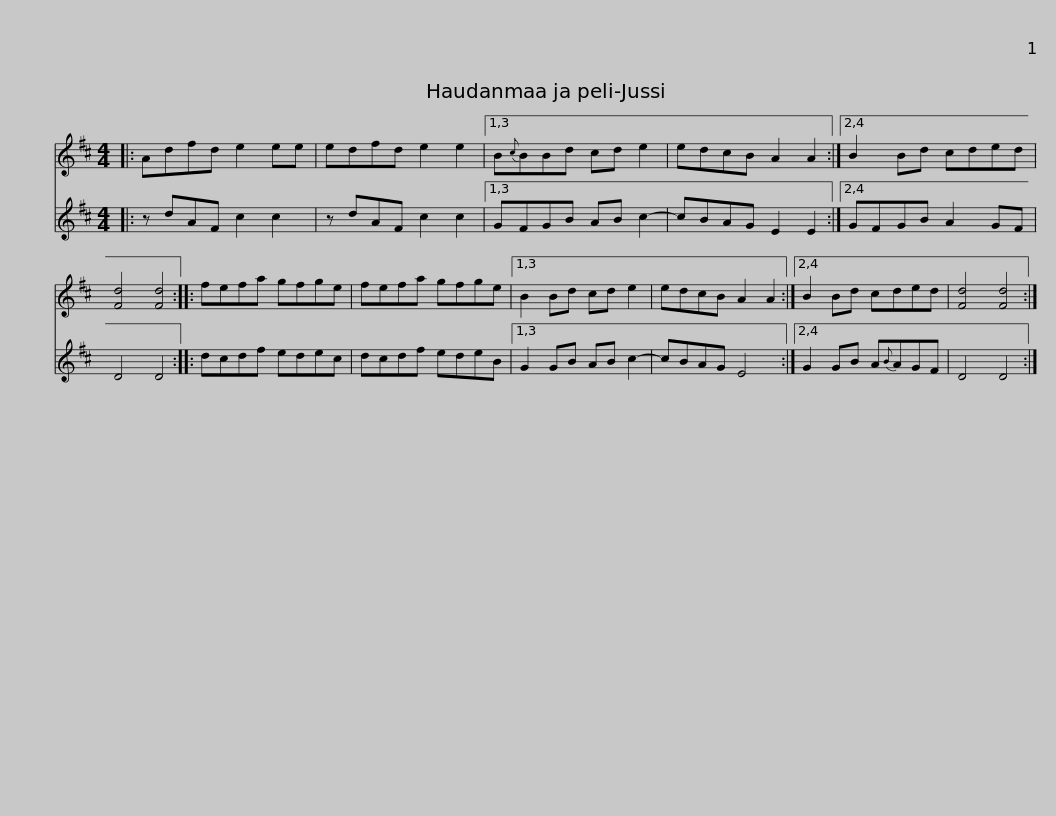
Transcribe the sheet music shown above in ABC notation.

X:1
%%score 1 2
L:1/8
M:4/4
I:linebreak $
K:D
V:1 treble
V:2 treble
V:1
|: Adfd e2 ee | edfd e2 e2 |1,3 B{c}BBd cd e2 | edcB A2 A2 :|2,4 B2 Bd cded | %5
 [Fd]4 [Fd]4 ::$ fefa gfge | fefa gfge |1,3 B2 Bd cd e2 | edcB A2 A2 :|2,4 %10
 B2 Bd cded | [Fd]4 [Fd]4 :| %12
V:2
|: z dAF c2 c2 | z dAF c2 c2 |1,3 GFGB AB c2- | cBAG E2 E2 :|2,4 GFGB A2 GF | %5
 D4 D4 ::$ dcdf edec | dcdf edeB |1,3 G2 GB AB c2- | cBAG E4 :|2,4 %10
 G2 GB A{B}AGF | D4 D4 :| %12
